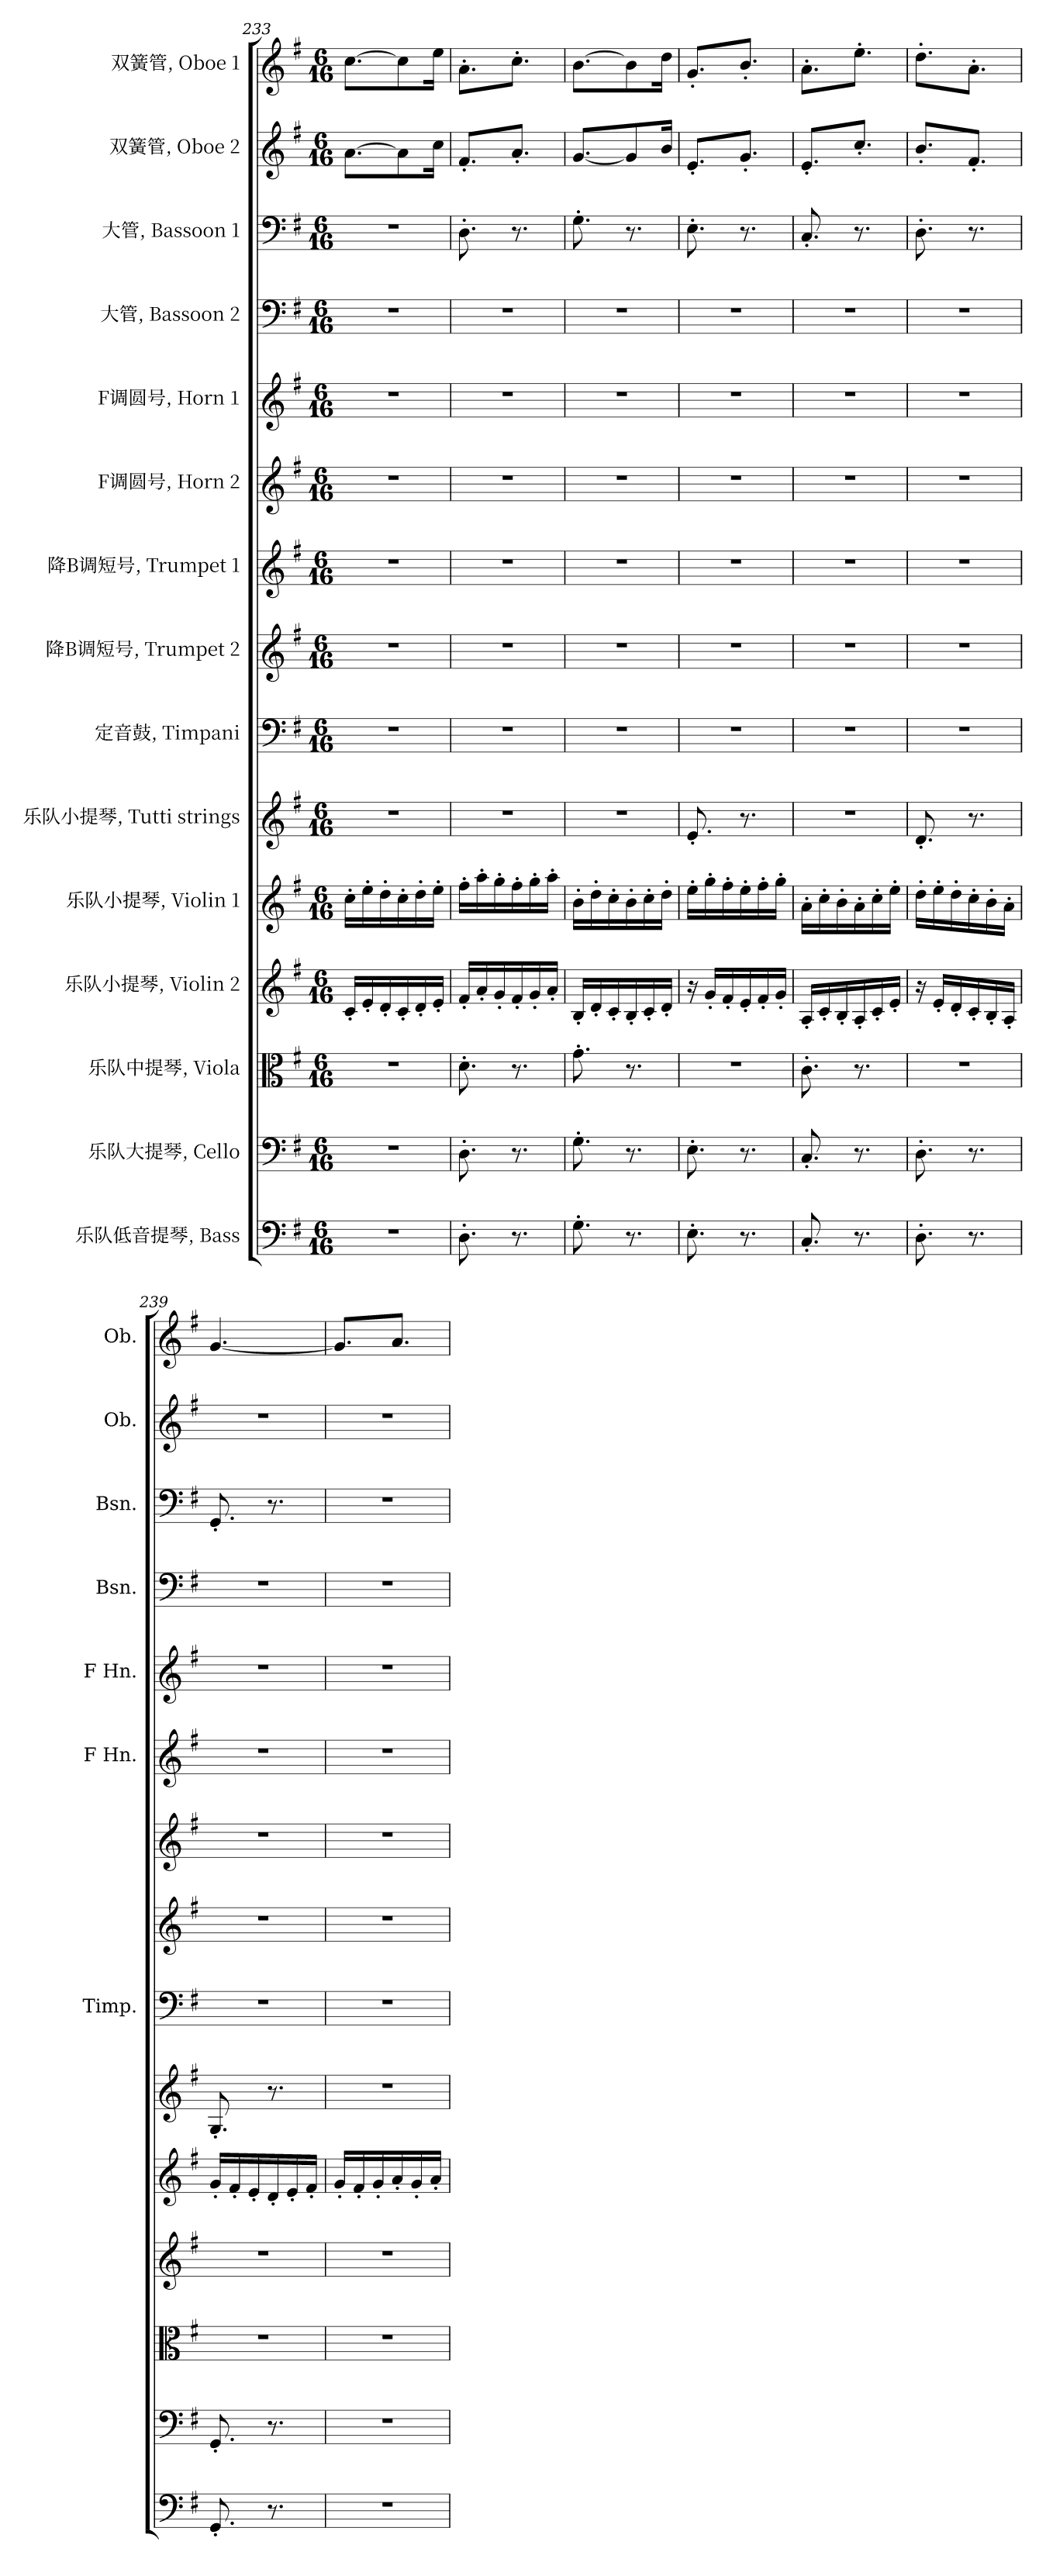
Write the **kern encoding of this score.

**kern	**kern	**kern	**kern	**kern	**kern	**kern	**kern	**kern	**kern	**kern	**kern	**kern	**kern	**kern
*part15	*part14	*part13	*part12	*part11	*part10	*part9	*part8	*part7	*part6	*part5	*part4	*part3	*part2	*part1
*staff15	*staff14	*staff13	*staff12	*staff11	*staff10	*staff9	*staff8	*staff7	*staff6	*staff5	*staff4	*staff3	*staff2	*staff1
*I"乐队低音提琴, Bass	*I"乐队大提琴, Cello	*I"乐队中提琴, Viola	*I"乐队小提琴, Violin 2	*I"乐队小提琴, Violin 1	*I"乐队小提琴, Tutti strings	*I"定音鼓, Timpani	*I"降B调短号, Trumpet 2	*I"降B调短号, Trumpet 1	*I"F调圆号, Horn 2	*I"F调圆号, Horn 1	*I"大管, Bassoon 2	*I"大管, Bassoon 1	*I"双簧管, Oboe 2	*I"双簧管, Oboe 1
*	*	*	*	*	*	*I'Timp.	*	*	*I'F Hn.	*I'F Hn.	*I'Bsn.	*I'Bsn.	*I'Ob.	*I'Ob.
*clefF4	*clefF4	*clefC3	*clefG2	*clefG2	*clefG2	*clefF4	*clefG2	*clefG2	*clefG2	*clefG2	*clefF4	*clefF4	*clefG2	*clefG2
*ITrd7c12	*	*	*	*	*	*	*ITrd1c2	*ITrd1c2	*ITrd4c7	*ITrd4c7	*	*	*	*
*k[f#]	*k[f#]	*k[f#]	*k[f#]	*k[f#]	*k[f#]	*k[f#]	*k[b-]	*k[b-]	*k[]	*k[]	*k[f#]	*k[f#]	*k[f#]	*k[f#]
*M6/16	*M6/16	*M6/16	*M6/16	*M6/16	*M6/16	*M6/16	*M6/16	*M6/16	*M6/16	*M6/16	*M6/16	*M6/16	*M6/16	*M6/16
*MM129	*MM129	*MM129	*MM129	*MM129	*MM129	*MM129	*MM129	*MM129	*MM129	*MM129	*MM129	*MM129	*MM129	*MM129
=233	=233	=233	=233	=233	=233	=233	=233	=233	=233	=233	=233	=233	=233	=233
4.r	4.r	4.r	16c'/LL	16cc'\LL	4.r	4.r	4.r	4.r	4.r	4.r	4.r	4.r	[8.a\L	[8.cc\L
.	.	.	16e'/	16ee'\	.	.	.	.	.	.	.	.	.	.
.	.	.	16d'/	16dd'\	.	.	.	.	.	.	.	.	.	.
.	.	.	16c'/	16cc'\	.	.	.	.	.	.	.	.	8a\]	8cc\]
.	.	.	16d'/	16dd'\	.	.	.	.	.	.	.	.	.	.
.	.	.	16e'/JJ	16ee'\JJ	.	.	.	.	.	.	.	.	16cc\Jk	16ee\Jk
=234	=234	=234	=234	=234	=234	=234	=234	=234	=234	=234	=234	=234	=234	=234
8.DD'\	8.D'\	8.d'\	16f#'/LL	16ff#'\LL	4.r	4.r	4.r	4.r	4.r	4.r	4.r	8.D'\	8.f#'/L	8.a'\L
.	.	.	16a'/	16aa'\	.	.	.	.	.	.	.	.	.	.
.	.	.	16g'/	16gg'\	.	.	.	.	.	.	.	.	.	.
8.r	8.r	8.r	16f#'/	16ff#'\	.	.	.	.	.	.	.	8.r	8.a'/J	8.cc'\J
.	.	.	16g'/	16gg'\	.	.	.	.	.	.	.	.	.	.
.	.	.	16a'/JJ	16aa'\JJ	.	.	.	.	.	.	.	.	.	.
=235	=235	=235	=235	=235	=235	=235	=235	=235	=235	=235	=235	=235	=235	=235
*	*	*	*	*	*	*	*	*	*	*	*	*	*	*MM126
8.GG'\	8.G'\	8.g'\	16B'/LL	16b'\LL	4.r	4.r	4.r	4.r	4.r	4.r	4.r	8.G'\	[8.g/L	[8.b\L
.	.	.	16d'/	16dd'\	.	.	.	.	.	.	.	.	.	.
.	.	.	16c'/	16cc'\	.	.	.	.	.	.	.	.	.	.
8.r	8.r	8.r	16B'/	16b'\	.	.	.	.	.	.	.	8.r	8g/]	8b\]
.	.	.	16c'/	16cc'\	.	.	.	.	.	.	.	.	.	.
.	.	.	16d'/JJ	16dd'\JJ	.	.	.	.	.	.	.	.	16b/Jk	16dd\Jk
=236	=236	=236	=236	=236	=236	=236	=236	=236	=236	=236	=236	=236	=236	=236
8.EE'\	8.E'\	4.r	16r	16ee'\LL	8.e'/	4.r	4.r	4.r	4.r	4.r	4.r	8.E'\	8.e'/L	8.g'/L
.	.	.	16g'/LL	16gg'\	.	.	.	.	.	.	.	.	.	.
.	.	.	16f#'/	16ff#'\	.	.	.	.	.	.	.	.	.	.
8.r	8.r	.	16e'/	16ee'\	8.r	.	.	.	.	.	.	8.r	8.g'/J	8.b'/J
.	.	.	16f#'/	16ff#'\	.	.	.	.	.	.	.	.	.	.
.	.	.	16g'/JJ	16gg'\JJ	.	.	.	.	.	.	.	.	.	.
!!LO:PB:g=z
=237	=237	=237	=237	=237	=237	=237	=237	=237	=237	=237	=237	=237	=237	=237
*	*	*	*	*	*	*	*	*	*	*	*	*	*	*MM129
8.CC'/	8.C'/	8.c'\	16A'/LL	16a'\LL	4.r	4.r	4.r	4.r	4.r	4.r	4.r	8.C'/	8.e'/L	8.a'\L
.	.	.	16c'/	16cc'\	.	.	.	.	.	.	.	.	.	.
.	.	.	16B'/	16b'\	.	.	.	.	.	.	.	.	.	.
8.r	8.r	8.r	16A'/	16a'\	.	.	.	.	.	.	.	8.r	8.cc'/J	8.ee'\J
.	.	.	16c'/	16cc'\	.	.	.	.	.	.	.	.	.	.
.	.	.	16e'/JJ	16ee'\JJ	.	.	.	.	.	.	.	.	.	.
=238	=238	=238	=238	=238	=238	=238	=238	=238	=238	=238	=238	=238	=238	=238
*	*	*	*	*	*	*	*	*	*	*	*	*	*	*MM128
8.DD'\	8.D'\	4.r	16r	16dd'\LL	8.d'/	4.r	4.r	4.r	4.r	4.r	4.r	8.D'\	8.b'/L	8.dd'\L
.	.	.	16e'/LL	16ee'\	.	.	.	.	.	.	.	.	.	.
.	.	.	16d'/	16dd'\	.	.	.	.	.	.	.	.	.	.
8.r	8.r	.	16c'/	16cc'\	8.r	.	.	.	.	.	.	8.r	8.f#'/J	8.a'\J
.	.	.	16B'/	16b'\	.	.	.	.	.	.	.	.	.	.
.	.	.	16A'/JJ	16a'\JJ	.	.	.	.	.	.	.	.	.	.
=239	=239	=239	=239	=239	=239	=239	=239	=239	=239	=239	=239	=239	=239	=239
8.GGG'/	8.GG'/	4.r	4.r	16g'/LL	8.G'/	4.r	4.r	4.r	4.r	4.r	4.r	8.GG'/	4.r	[4.g/
.	.	.	.	16f#'/	.	.	.	.	.	.	.	.	.	.
.	.	.	.	16e'/	.	.	.	.	.	.	.	.	.	.
8.r	8.r	.	.	16d'/	8.r	.	.	.	.	.	.	8.r	.	.
.	.	.	.	16e'/	.	.	.	.	.	.	.	.	.	.
.	.	.	.	16f#'/JJ	.	.	.	.	.	.	.	.	.	.
=240	=240	=240	=240	=240	=240	=240	=240	=240	=240	=240	=240	=240	=240	=240
4.r	4.r	4.r	4.r	16g'/LL	4.r	4.r	4.r	4.r	4.r	4.r	4.r	4.r	4.r	8.g/L]
.	.	.	.	16f#'/	.	.	.	.	.	.	.	.	.	.
.	.	.	.	16g'/	.	.	.	.	.	.	.	.	.	.
.	.	.	.	16a'/	.	.	.	.	.	.	.	.	.	8.a/J
.	.	.	.	16g'/	.	.	.	.	.	.	.	.	.	.
.	.	.	.	16a'/JJ	.	.	.	.	.	.	.	.	.	.
=	=	=	=	=	=	=	=	=	=	=	=	=	=	=
*-	*-	*-	*-	*-	*-	*-	*-	*-	*-	*-	*-	*-	*-	*-
